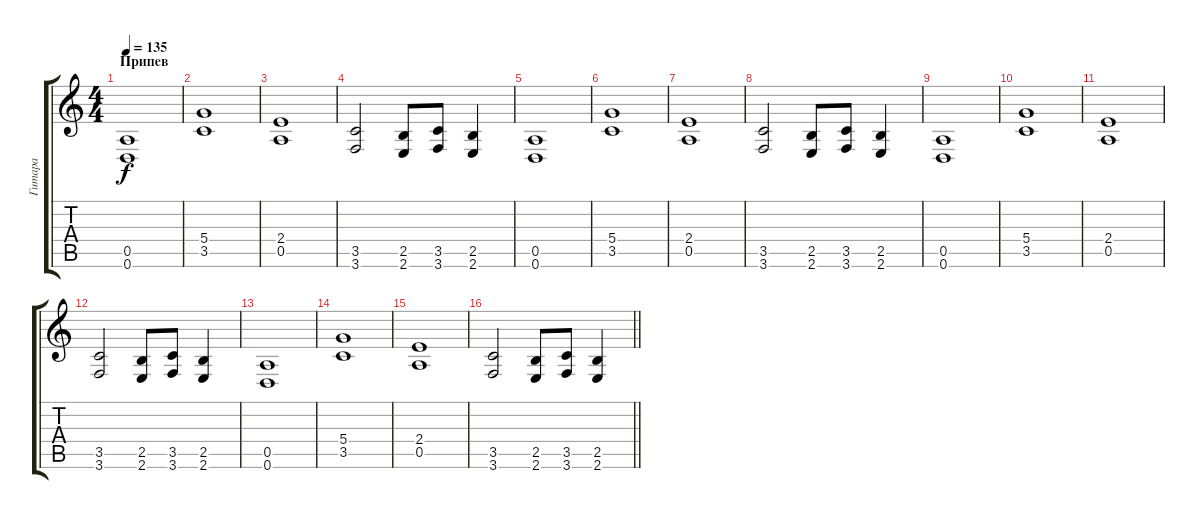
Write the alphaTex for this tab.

\track ("Гитара" "Гитара") {instrument overdrivenguitar}
\staff {score tabs}
\tuning (E4 B3 G3 D3 A2 D2) {hide}
\ts (4 4)
\section ("" "Припев")
\tempo 135
\clef g2
\ks c
(0.5 0.6).1{dy f} |
(5.4 3.5).1 |
(2.4 0.5).1 |
(3.5 3.6).2 (2.5 2.6).8 (3.5 3.6).8 (2.5 2.6).4 |
(0.5 0.6).1 |
(5.4 3.5).1 |
(2.4 0.5).1 |
(3.5 3.6).2 (2.5 2.6).8 (3.5 3.6).8 (2.5 2.6).4 |
(0.5 0.6).1 |
(5.4 3.5).1 |
(2.4 0.5).1 |
(3.5 3.6).2 (2.5 2.6).8 (3.5 3.6).8 (2.5 2.6).4 |
(0.5 0.6).1 |
(5.4 3.5).1 |
(2.4 0.5).1 |
\barLineRight lightlight
(3.5 3.6).2 (2.5 2.6).8 (3.5 3.6).8 (2.5 2.6).4
